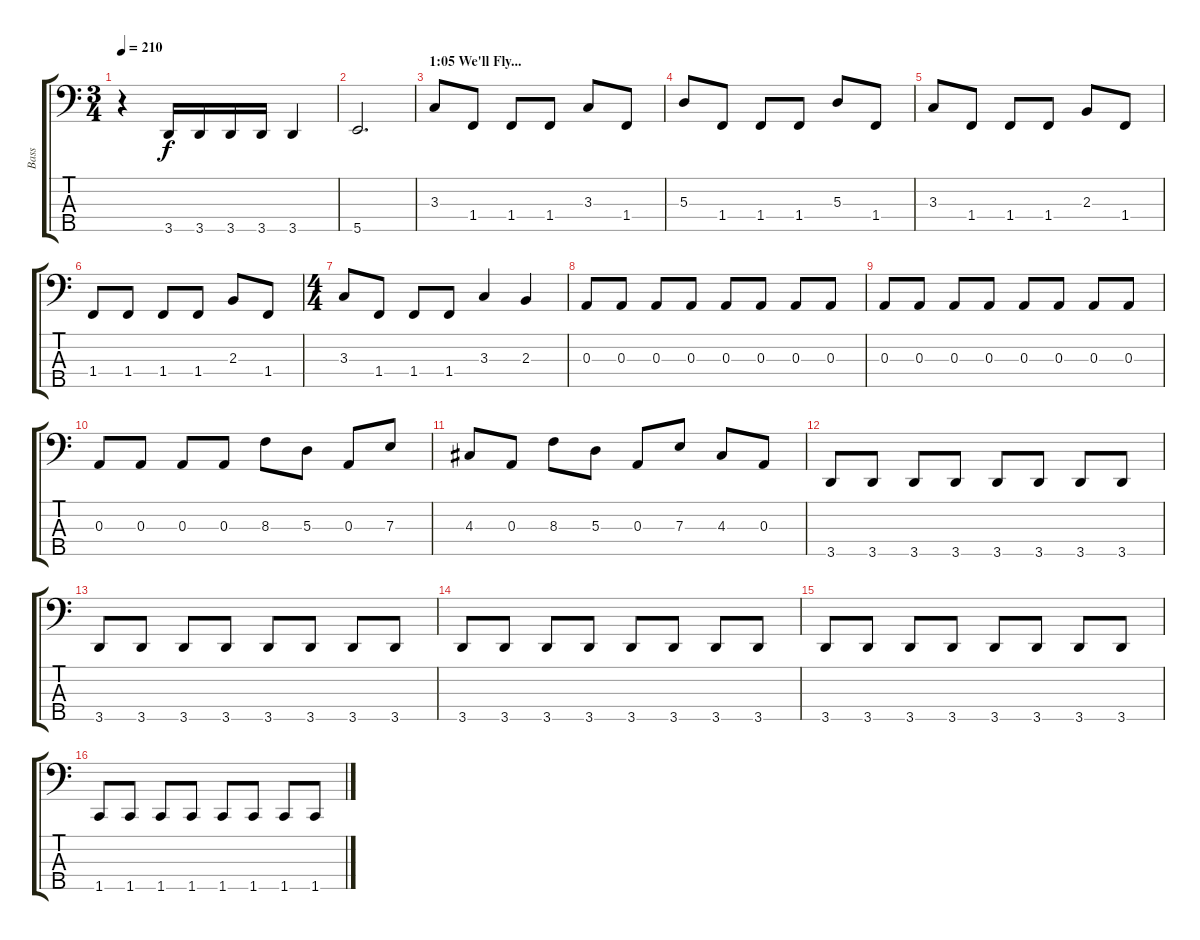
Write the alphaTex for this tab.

\track ("Bass" "Bass") {instrument electricbassfinger}
\staff {score tabs}
\tuning (G2 D2 A1 E1 B0) {hide}
\ts (3 4)
\tempo 210
\clef f4
\ks c
r.4{dy f} 3.5.16 3.5.16 3.5.16 3.5.16 3.5.4 |
5.5.2{d} |
\section ("" "1:05 We'll Fly...")
3.3.8 1.4.8 1.4.8 1.4.8 3.3.8 1.4.8 |
5.3.8 1.4.8 1.4.8 1.4.8 5.3.8 1.4.8 |
3.3.8 1.4.8 1.4.8 1.4.8 2.3.8 1.4.8 |
1.4.8 1.4.8 1.4.8 1.4.8 2.3.8 1.4.8 |
\ts (4 4)
3.3.8 1.4.8 1.4.8 1.4.8 3.3.4 2.3.4 |
0.3.8 0.3.8 0.3.8 0.3.8 0.3.8 0.3.8 0.3.8 0.3.8 |
0.3.8 0.3.8 0.3.8 0.3.8 0.3.8 0.3.8 0.3.8 0.3.8 |
0.3.8 0.3.8 0.3.8 0.3.8 8.3.8 5.3.8 0.3.8 7.3.8 |
4.3.8 0.3.8 8.3.8 5.3.8 0.3.8 7.3.8 4.3.8 0.3.8 |
3.5.8 3.5.8 3.5.8 3.5.8 3.5.8 3.5.8 3.5.8 3.5.8 |
3.5.8 3.5.8 3.5.8 3.5.8 3.5.8 3.5.8 3.5.8 3.5.8 |
3.5.8 3.5.8 3.5.8 3.5.8 3.5.8 3.5.8 3.5.8 3.5.8 |
3.5.8 3.5.8 3.5.8 3.5.8 3.5.8 3.5.8 3.5.8 3.5.8 |
1.5.8 1.5.8 1.5.8 1.5.8 1.5.8 1.5.8 1.5.8 1.5.8
